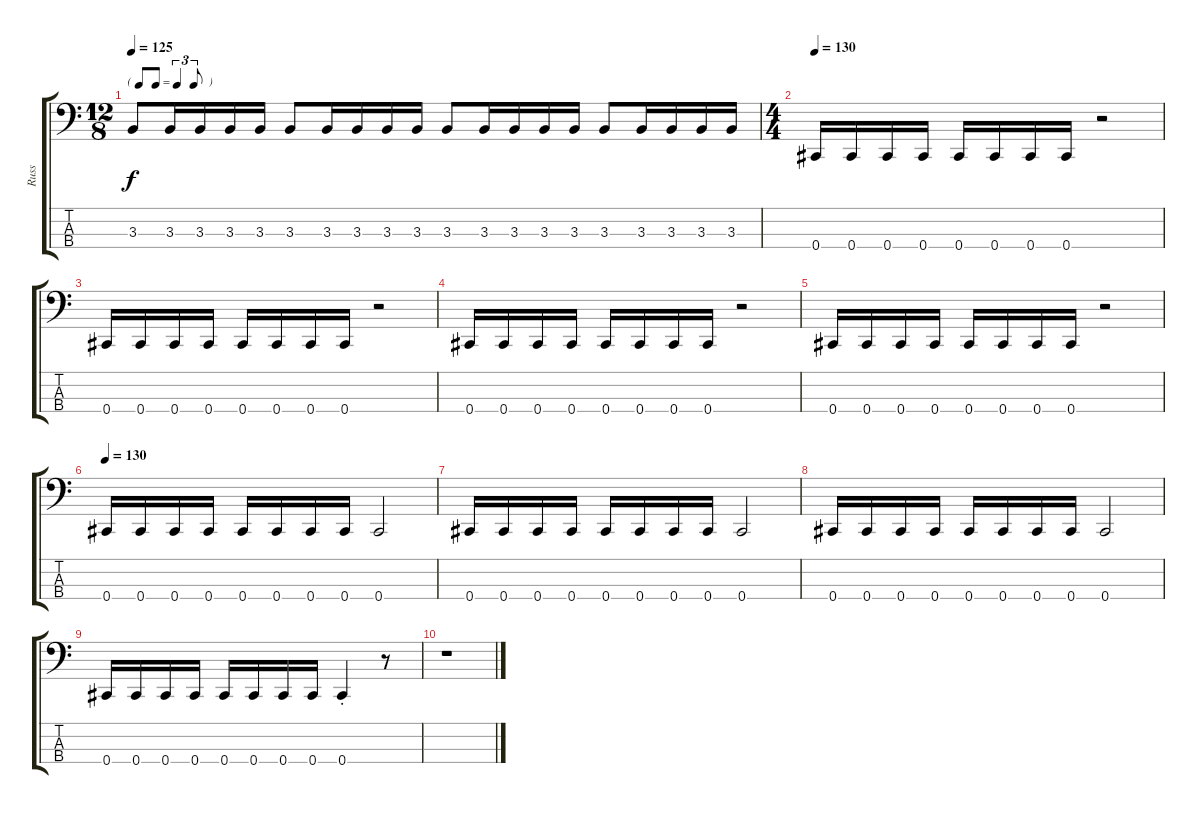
\track ("Russ" "Russ") {instrument electricbassfinger}
\staff {score tabs}
\tuning (Gb2 Db2 Ab1 Db1) {hide}
\ts (12 8)
\tf triplet8th
\tempo 125
\clef f4
\ks c
3.3.8{dy f} 3.3.16 3.3.16 3.3.16 3.3.16 3.3.8 3.3.16 3.3.16 3.3.16 3.3.16 3.3.8 3.3.16 3.3.16 3.3.16 3.3.16 3.3.8 3.3.16 3.3.16 3.3.16 3.3.16 |
\ts (4 4)
\tempo 130
0.4.16 0.4.16 0.4.16 0.4.16 0.4.16 0.4.16 0.4.16 0.4.16 r.2 |
0.4.16 0.4.16 0.4.16 0.4.16 0.4.16 0.4.16 0.4.16 0.4.16 r.2 |
0.4.16 0.4.16 0.4.16 0.4.16 0.4.16 0.4.16 0.4.16 0.4.16 r.2 |
0.4.16 0.4.16 0.4.16 0.4.16 0.4.16 0.4.16 0.4.16 0.4.16 r.2 |
\tempo 130
0.4.16 0.4.16 0.4.16 0.4.16 0.4.16 0.4.16 0.4.16 0.4.16 0.4.2 |
0.4.16 0.4.16 0.4.16 0.4.16 0.4.16 0.4.16 0.4.16 0.4.16 0.4.2 |
0.4.16 0.4.16 0.4.16 0.4.16 0.4.16 0.4.16 0.4.16 0.4.16 0.4.2 |
0.4.16 0.4.16 0.4.16 0.4.16 0.4.16 0.4.16 0.4.16 0.4.16 0.4{st}.4 r.8 |
r.1
